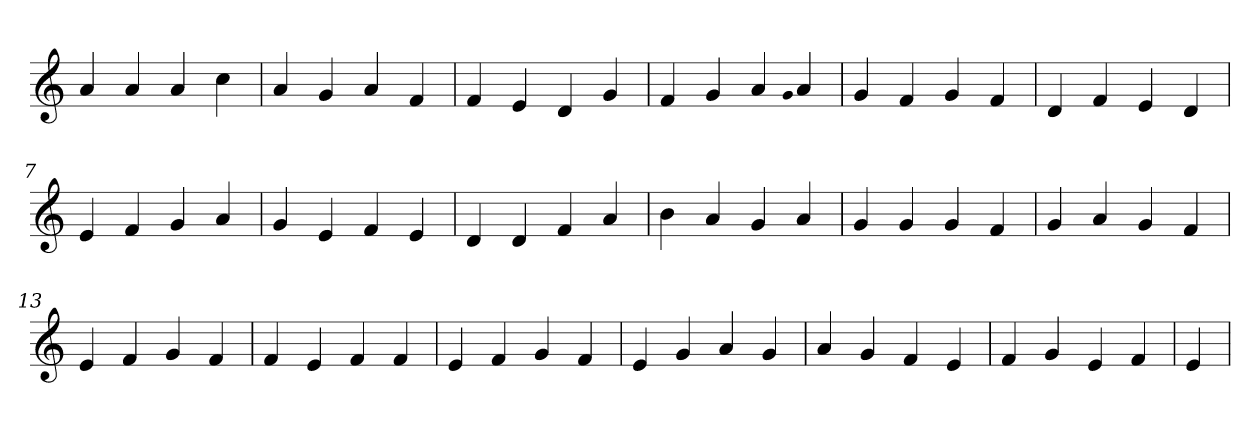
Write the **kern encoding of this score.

**kern
*part1
*staff1
*clefG2
=1
4a
4a
4a
4cc
=2
4a
4g
4a
4f
=3
4f
4e
4d
4g
=4
4f
4g
4a
qqg
4a
=5
4g
4f
4g
4f
=6
4d
4f
4e
4d
=7
4e
4f
4g
4a
=8
4g
4e
4f
4e
=9
4d
4d
4f
4a
=10
4b
4a
4g
4a
=11
4g
4g
4g
4f
=12
4g
4a
4g
4f
=13
4e
4f
4g
4f
=14
4f
4e
4f
4f
=15
4e
4f
4g
4f
=16
4e
4g
4a
4g
=17
4a
4g
4f
4e
=18
4f
4g
4e
4f
=19
4e
=
*-
